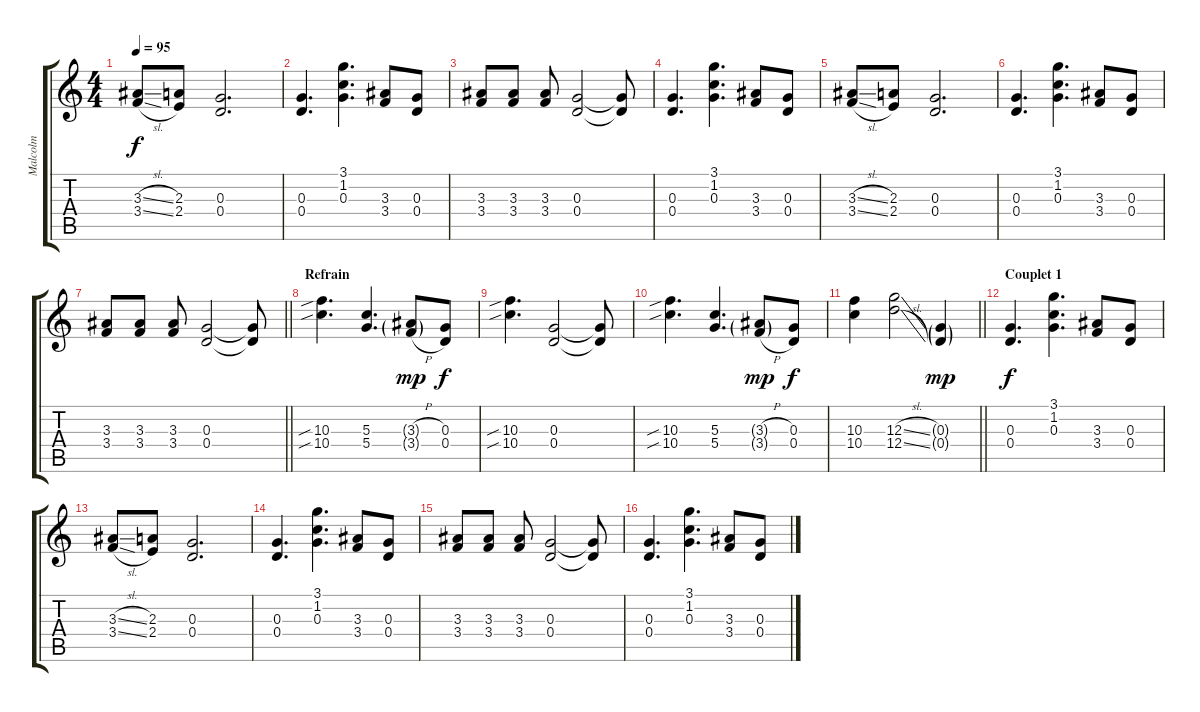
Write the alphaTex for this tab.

\track ("Malcolm" "Malcolm") {instrument overdrivenguitar}
\staff {score tabs}
\tuning (E4 B3 G3 D3 A2 E2) {hide}
\ts (4 4)
\tempo 95
\clef g2
\ks c
(3.3{sl} 3.4{sl}).8{dy f} (2.3 2.4).8 (0.3 0.4).2{d} |
(0.3 0.4).4{d} (3.1 1.2 0.3).4{d} (3.3 3.4).8 (0.3 0.4).8 |
(3.3 3.4).8 (3.3 3.4).8 (3.3 3.4).8 (0.3 0.4).2 (0.3{t} 0.4{t}).8 |
(0.3 0.4).4{d} (3.1 1.2 0.3).4{d} (3.3 3.4).8 (0.3 0.4).8 |
(3.3{sl} 3.4{sl}).8 (2.3 2.4).8 (0.3 0.4).2{d} |
(0.3 0.4).4{d} (3.1 1.2 0.3).4{d} (3.3 3.4).8 (0.3 0.4).8 |
\barLineRight lightlight
(3.3 3.4).8 (3.3 3.4).8 (3.3 3.4).8 (0.3 0.4).2 (0.3{t} 0.4{t}).8 |
\section ("" "Refrain")
(10.3{sib} 10.4{sib}).4{d} (5.3 5.4).4{d} (3.3{h g} 3.4{h g}).8{dy mp} (0.3 0.4).8{dy f} |
(10.3{sib} 10.4{sib}).4{d} (0.3 0.4).2 (0.3{t} 0.4{t}).8 |
(10.3{sib} 10.4{sib}).4{d} (5.3 5.4).4{d} (3.3{h g} 3.4{h g}).8{dy mp} (0.3 0.4).8{dy f} |
\barLineRight lightlight
(10.3 10.4).4 (12.3{sl} 12.4{sl}).2 (0.3{g} 0.4{g}).4{dy mp} |
\section ("" "Couplet 1")
(0.3 0.4).4{d dy f} (3.1 1.2 0.3).4{d} (3.3 3.4).8 (0.3 0.4).8 |
(3.3{sl} 3.4{sl}).8 (2.3 2.4).8 (0.3 0.4).2{d} |
(0.3 0.4).4{d} (3.1 1.2 0.3).4{d} (3.3 3.4).8 (0.3 0.4).8 |
(3.3 3.4).8 (3.3 3.4).8 (3.3 3.4).8 (0.3 0.4).2 (0.3{t} 0.4{t}).8 |
(0.3 0.4).4{d} (3.1 1.2 0.3).4{d} (3.3 3.4).8 (0.3 0.4).8
